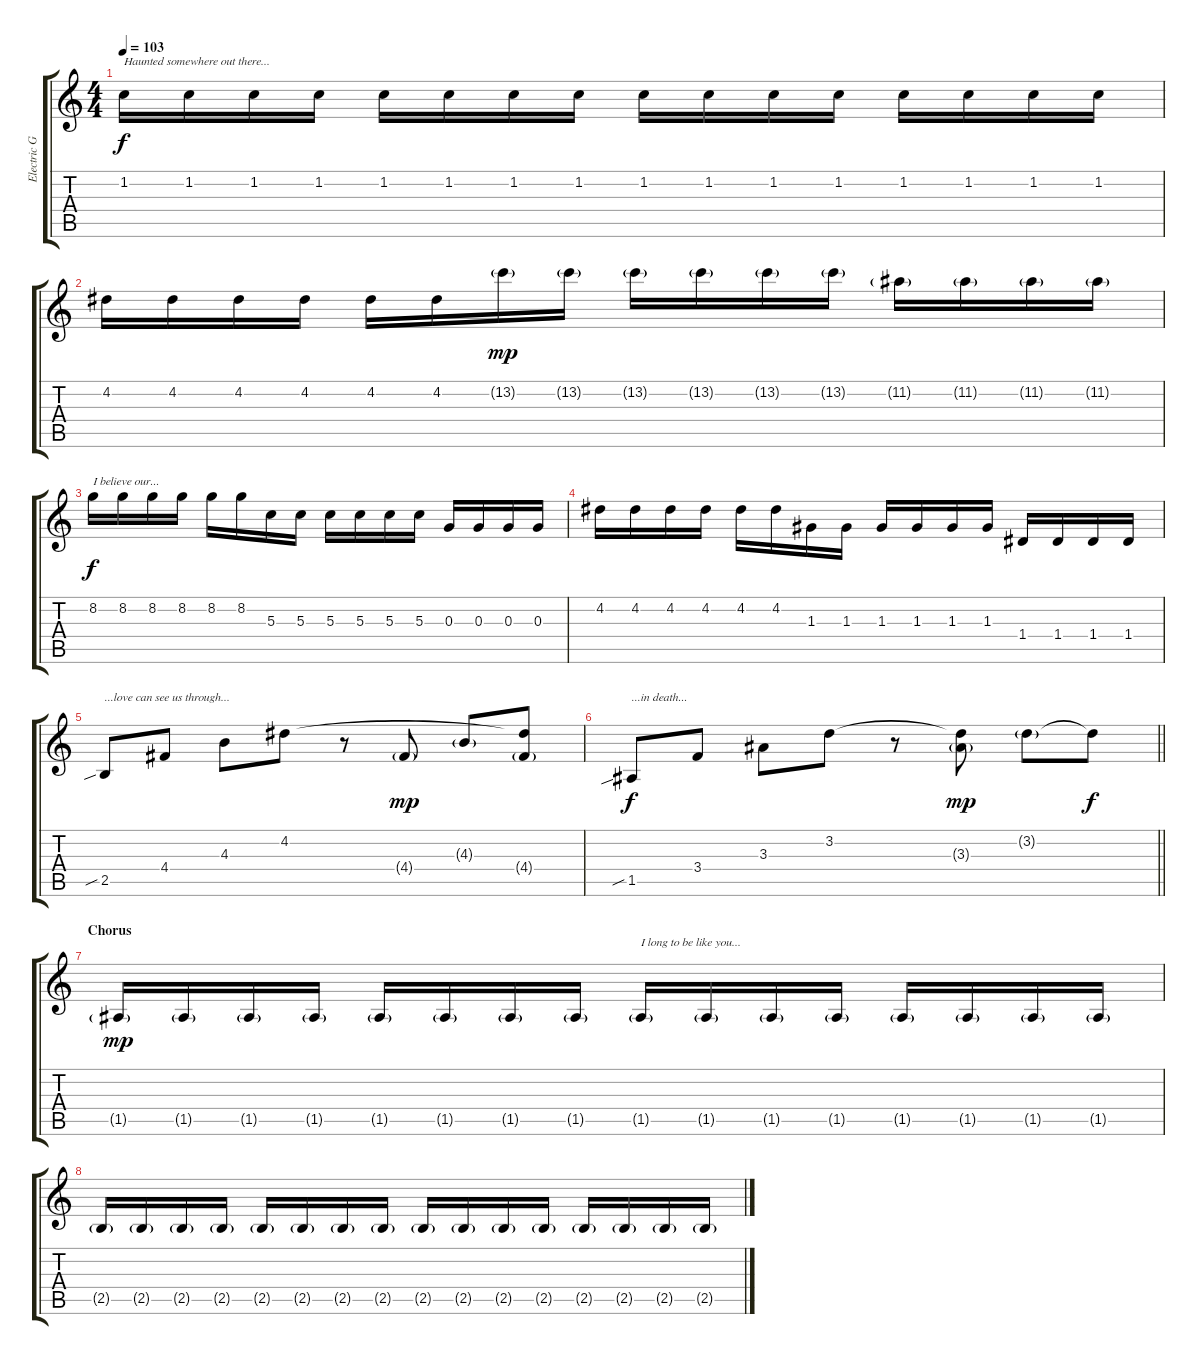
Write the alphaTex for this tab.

\track ("Electric Guitar" "Electric G") {instrument electricguitarmuted}
\staff {score tabs}
\tuning (E4 B3 G3 D3 A2 E2) {hide}
\ts (4 4)
\tempo 103
\clef g2
\ks c
1.2.16{txt "Haunted somewhere out there..." dy f} 1.2.16 1.2.16 1.2.16 1.2.16 1.2.16 1.2.16 1.2.16 1.2.16 1.2.16 1.2.16 1.2.16 1.2.16 1.2.16 1.2.16 1.2.16 |
4.2.16 4.2.16 4.2.16 4.2.16 4.2.16 4.2.16 13.2{g}.16{dy mp} 13.2{g}.16 13.2{g}.16 13.2{g}.16 13.2{g}.16 13.2{g}.16 11.2{g}.16 11.2{g}.16 11.2{g}.16 11.2{g}.16 |
8.2.16{txt "I believe our..." dy f} 8.2.16 8.2.16 8.2.16 8.2.16 8.2.16 5.3.16 5.3.16 5.3.16 5.3.16 5.3.16 5.3.16 0.3.16 0.3.16 0.3.16 0.3.16 |
4.2.16 4.2.16 4.2.16 4.2.16 4.2.16 4.2.16 1.3.16 1.3.16 1.3.16 1.3.16 1.3.16 1.3.16 1.4.16 1.4.16 1.4.16 1.4.16 |
2.5{sib}.8{txt "...love can see us through..." volume 13 balance 8} 4.4.8 4.3.8 4.2.8 r.8 4.4{g}.8{dy mp} 4.3{g}.8 (4.2{t} 4.4{g}).8 |
\barLineRight lightlight
1.5{sib}.8{txt "...in death..." dy f volume 13 balance 8} 3.4.8 3.3.8 3.2.8 r.8 (3.2{t} 3.3{g}).8{dy mp} 3.2{g}.8 3.2{t}.8{dy f} |
\section ("" "Chorus")
1.5{g}.16{dy mp} 1.5{g}.16 1.5{g}.16 1.5{g}.16 1.5{g}.16 1.5{g}.16 1.5{g}.16 1.5{g}.16 1.5{g}.16{txt "I long to be like you..."} 1.5{g}.16 1.5{g}.16 1.5{g}.16 1.5{g}.16 1.5{g}.16 1.5{g}.16 1.5{g}.16 |
2.5{g}.16 2.5{g}.16 2.5{g}.16 2.5{g}.16 2.5{g}.16 2.5{g}.16 2.5{g}.16 2.5{g}.16 2.5{g}.16 2.5{g}.16 2.5{g}.16 2.5{g}.16 2.5{g}.16 2.5{g}.16 2.5{g}.16 2.5{g}.16
